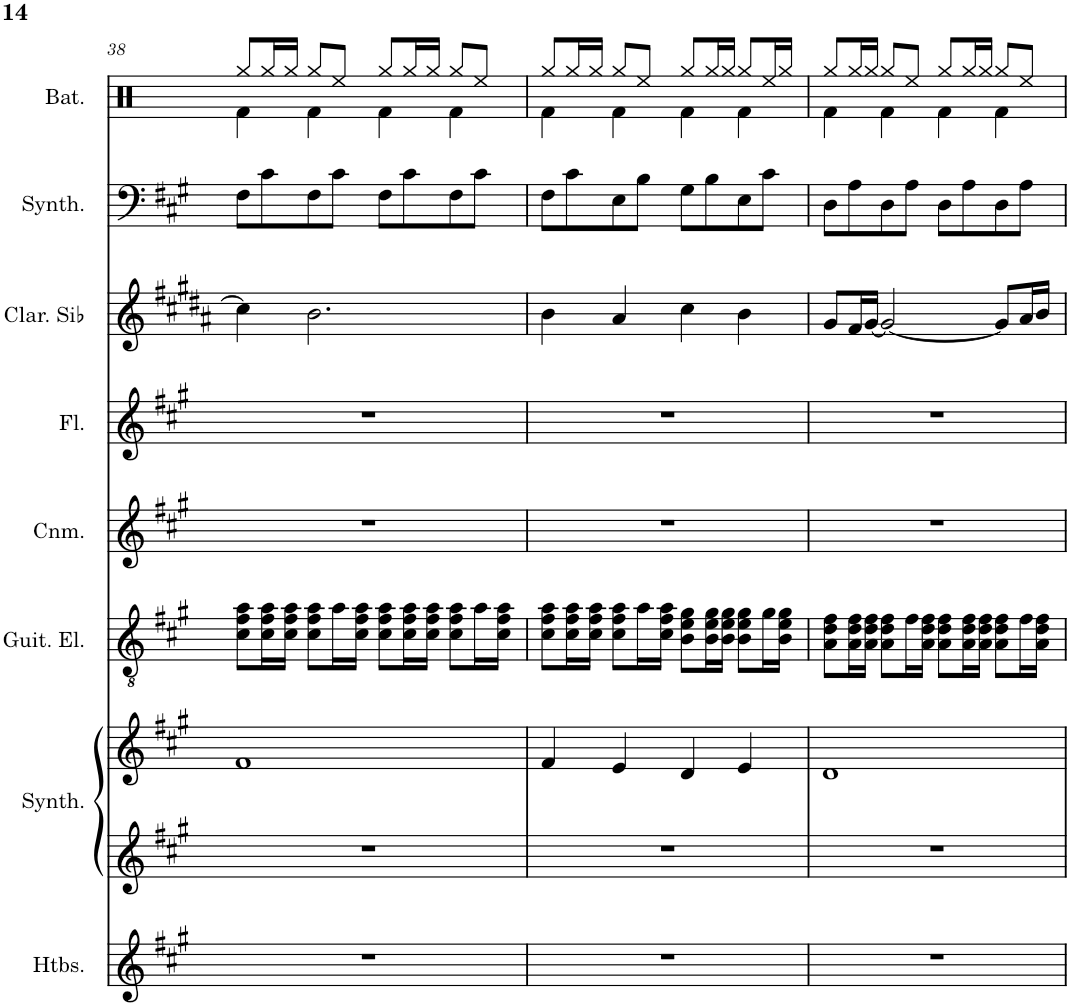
**kern	**kern	**kern	**kern	**kern	**kern	**kern	**kern	**kern
*part8	*part7	*part7	*part6	*part5	*part4	*part3	*part2	*part1
*staff9	*staff8	*staff7	*staff6	*staff5	*staff4	*staff3	*staff2	*staff1
*I"Hautbois, Oboe	*I"Synthétiseur Pad, Pad 7	*	*I"Guitare électrique, Clean guitar	*I"Cornemuse, Bagpipe	*I"Flûte, Flute	*I"Clarinette en Sib	*I"Synthétiseur d'effets, Synth bass (Lead 8)	*I"Batterie, Drums
*I'Htbs.	*I'Synth.	*	*I'Guit. El.	*I'Cnm.	*I'Fl.	*I'Clar. Sib	*I'Synth.	*I'Bat.
!!LO:PB:g=z
*clefG2	*clefG2	*clefG2	*clefGv2	*clefG2	*clefG2	*clefG2	*clefF4	*clefX
*	*	*	*	*Trd1c2	*	*Trd1c2	*	*
*k[f#c#g#]	*k[f#c#g#]	*k[f#c#g#]	*k[f#c#g#]	*k[f#c#g#]	*k[f#c#g#]	*k[f#c#g#d#a#]	*k[f#c#g#]	*k[]
*M4/4	*M4/4	*M4/4	*M4/4	*M4/4	*M4/4	*M4/4	*M4/4	*M4/4
=38	=38	=38	=38	=38	=38	=38	=38	=38
*	*	*	*	*	*	*	*	*^
1r	1r	1f#	8c#\ 8f#\ 8a\L	1r	1r	4cc#\]	8F#\L	8Rgg/L	4Rf\
.	.	.	16c#\ 16f#\ 16a\L	.	.	.	8c#\	16Rgg/L	.
.	.	.	16c#\ 16f#\ 16a\JJ	.	.	.	.	16Rgg/JJ	.
.	.	.	8c#\ 8f#\ 8a\L	.	.	2.b\	8F#\	8Rgg/L	4Rf\
.	.	.	16a\L	.	.	.	8c#\J	8Ree/J	.
.	.	.	16c#\ 16f#\ 16a\JJ	.	.	.	.	.	.
.	.	.	8c#\ 8f#\ 8a\L	.	.	.	8F#\L	8Rgg/L	4Rf\
.	.	.	16c#\ 16f#\ 16a\L	.	.	.	8c#\	16Rgg/L	.
.	.	.	16c#\ 16f#\ 16a\JJ	.	.	.	.	16Rgg/JJ	.
.	.	.	8c#\ 8f#\ 8a\L	.	.	.	8F#\	8Rgg/L	4Rf\
.	.	.	16a\L	.	.	.	8c#\J	8Ree/J	.
.	.	.	16c#\ 16f#\ 16a\JJ	.	.	.	.	.	.
=39	=39	=39	=39	=39	=39	=39	=39	=39	=39
1r	1r	4f#/	8c#\ 8f#\ 8a\L	1r	1r	4b\	8F#\L	8Rgg/L	4Rf\
.	.	.	16c#\ 16f#\ 16a\L	.	.	.	8c#\	16Rgg/L	.
.	.	.	16c#\ 16f#\ 16a\JJ	.	.	.	.	16Rgg/JJ	.
.	.	4e/	8c#\ 8f#\ 8a\L	.	.	4a#/	8E\	8Rgg/L	4Rf\
.	.	.	16a\L	.	.	.	8B\J	8Ree/J	.
.	.	.	16c#\ 16f#\ 16a\JJ	.	.	.	.	.	.
.	.	4d/	8B\ 8e\ 8g#\L	.	.	4cc#\	8G#\L	8Rgg/L	4Rf\
.	.	.	16B\ 16e\ 16g#\L	.	.	.	8B\	16Rgg/L	.
.	.	.	16B\ 16e\ 16g#\JJ	.	.	.	.	16Rgg/JJ	.
.	.	4e/	8B\ 8e\ 8g#\L	.	.	4b\	8E\	8Rgg/L	4Rf\
.	.	.	16g#\L	.	.	.	8c#\J	16Ree/L	.
.	.	.	16B\ 16e\ 16g#\JJ	.	.	.	.	16Rgg/JJ	.
=40	=40	=40	=40	=40	=40	=40	=40	=40	=40
1r	1r	1d	8A\ 8d\ 8f#\L	1r	1r	8g#/L	8D\L	8Rgg/L	4Rf\
.	.	.	16A\ 16d\ 16f#\L	.	.	16f#/L	8A\	16Rgg/L	.
.	.	.	16A\ 16d\ 16f#\JJ	.	.	[16g#/JJ	.	16Rgg/JJ	.
.	.	.	8A\ 8d\ 8f#\L	.	.	2g#/_	8D\	8Rgg/L	4Rf\
.	.	.	16f#\L	.	.	.	8A\J	8Ree/J	.
.	.	.	16A\ 16d\ 16f#\JJ	.	.	.	.	.	.
.	.	.	8A\ 8d\ 8f#\L	.	.	.	8D\L	8Rgg/L	4Rf\
.	.	.	16A\ 16d\ 16f#\L	.	.	.	8A\	16Rgg/L	.
.	.	.	16A\ 16d\ 16f#\JJ	.	.	.	.	16Rgg/JJ	.
.	.	.	8A\ 8d\ 8f#\L	.	.	8g#/L]	8D\	8Rgg/L	4Rf\
.	.	.	16f#\L	.	.	16a#/L	8A\J	8Ree/J	.
.	.	.	16A\ 16d\ 16f#\JJ	.	.	16b/JJ	.	.	.
*	*	*	*	*	*	*	*	*v	*v
=	=	=	=	=	=	=	=	=
*-	*-	*-	*-	*-	*-	*-	*-	*-
